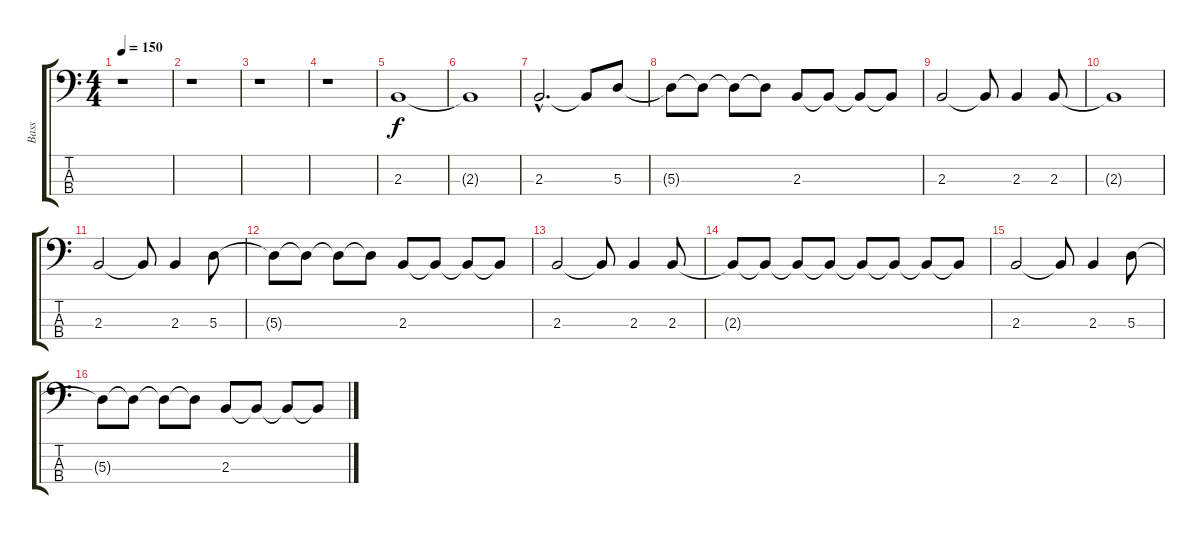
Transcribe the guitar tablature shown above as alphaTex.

\track ("Bass" "Bass") {instrument acousticbass}
\staff {score tabs}
\tuning (G2 D2 A1 E1) {hide}
\ts (4 4)
\tempo 150
\clef f4
\ks c
r.1{dy f instrument acousticbass} |
r.1 |
r.1 |
r.1 |
2.3.1 |
2.3{t}.1 |
2.3{hac}.2{d} 2.3{t}.8 5.3.8 |
5.3{t}.8 5.3{t}.8 5.3{t}.8 5.3{t}.8 2.3.8 2.3{t}.8 2.3{t}.8 2.3{t}.8 |
2.3.2 2.3{t}.8 2.3.4 2.3.8 |
2.3{t}.1 |
2.3.2 2.3{t}.8 2.3.4 5.3.8 |
5.3{t}.8 5.3{t}.8 5.3{t}.8 5.3{t}.8 2.3.8 2.3{t}.8 2.3{t}.8 2.3{t}.8 |
2.3.2 2.3{t}.8 2.3.4 2.3.8 |
2.3{t}.8 2.3{t}.8 2.3{t}.8 2.3{t}.8 2.3{t}.8 2.3{t}.8 2.3{t}.8 2.3{t}.8 |
2.3.2 2.3{t}.8 2.3.4 5.3.8 |
5.3{t}.8 5.3{t}.8 5.3{t}.8 5.3{t}.8 2.3.8 2.3{t}.8 2.3{t}.8 2.3{t}.8
